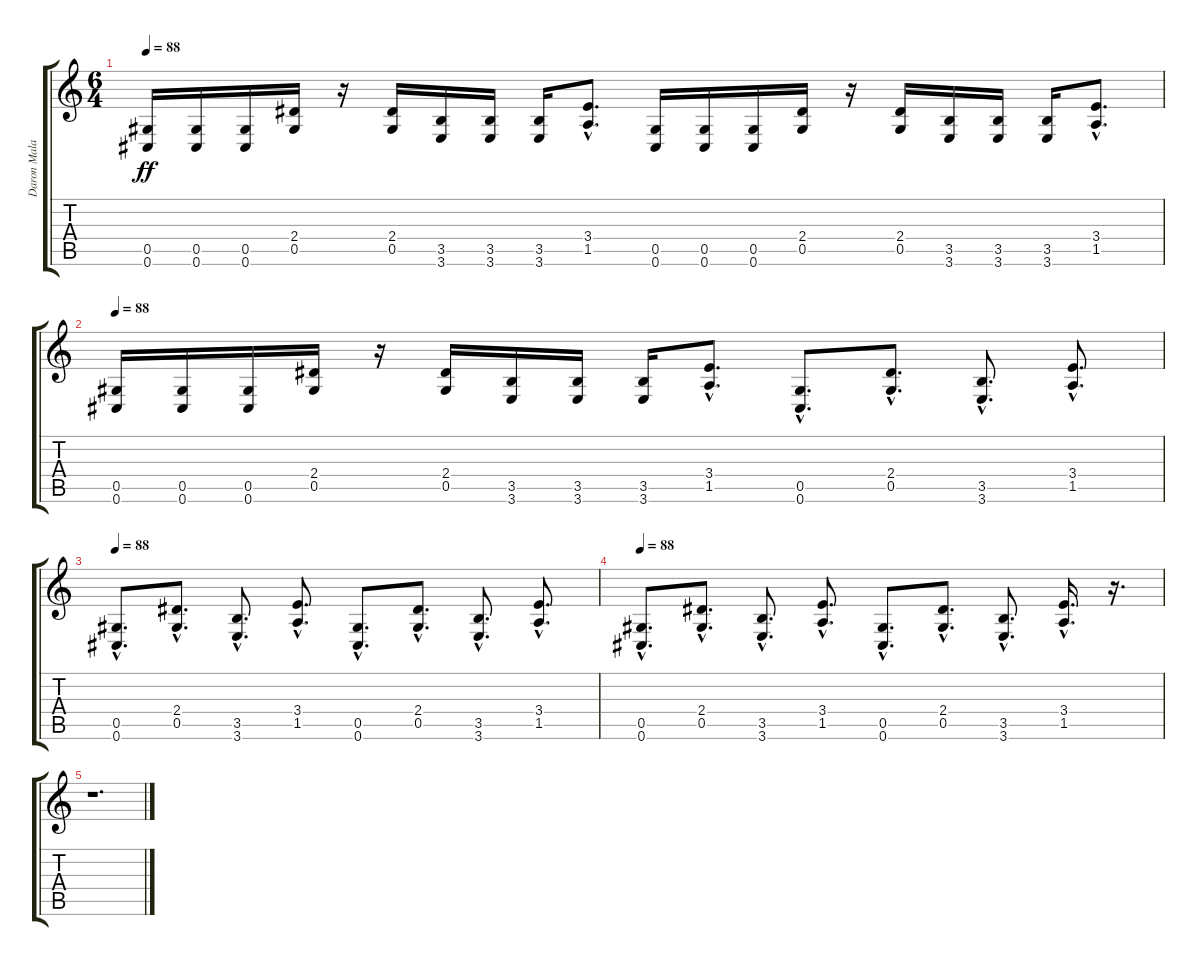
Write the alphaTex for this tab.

\track ("Daron Malakian" "Daron Mala") {instrument distortionguitar}
\staff {score tabs}
\tuning (Eb4 Bb3 Gb3 Db3 Ab2 Db2) {hide}
\ts (6 4)
\tempo 88
\clef g2
\ks c
(0.5 0.6).16{dy ff} (0.5 0.6).16 (0.5 0.6).16 (2.4 0.5).16 r.16 (2.4 0.5).16 (3.5 3.6).16 (3.5 3.6).16 (3.5 3.6).16 (3.4{hac} 1.5{hac}).8{d} (0.5 0.6).16 (0.5 0.6).16 (0.5 0.6).16 (2.4 0.5).16 r.16 (2.4 0.5).16 (3.5 3.6).16 (3.5 3.6).16 (3.5 3.6).16 (3.4{hac} 1.5{hac}).8{d} |
\tempo 88
(0.5 0.6).16 (0.5 0.6).16 (0.5 0.6).16 (2.4 0.5).16 r.16 (2.4 0.5).16 (3.5 3.6).16 (3.5 3.6).16 (3.5 3.6).16 (3.4{hac} 1.5{hac}).8{d} (0.5{hac} 0.6{hac}).8{d} (2.4{hac} 0.5{hac}).8{d} (3.5{hac} 3.6{hac}).8{d} (3.4{hac} 1.5{hac}).8{d} |
\tempo 88
(0.5{hac} 0.6{hac}).8{d} (2.4{hac} 0.5{hac}).8{d} (3.5{hac} 3.6{hac}).8{d} (3.4{hac} 1.5{hac}).8{d} (0.5{hac} 0.6{hac}).8{d} (2.4{hac} 0.5{hac}).8{d} (3.5{hac} 3.6{hac}).8{d} (3.4{hac} 1.5{hac}).8{d} |
\tempo 88
(0.5{hac} 0.6{hac}).8{d} (2.4{hac} 0.5{hac}).8{d} (3.5{hac} 3.6{hac}).8{d} (3.4{hac} 1.5{hac}).8{d} (0.5{hac} 0.6{hac}).8{d} (2.4{hac} 0.5{hac}).8{d} (3.5{hac} 3.6{hac}).8{d} (3.4{hac} 1.5{hac}).16{d} r.16{d} |
r.1{d}
